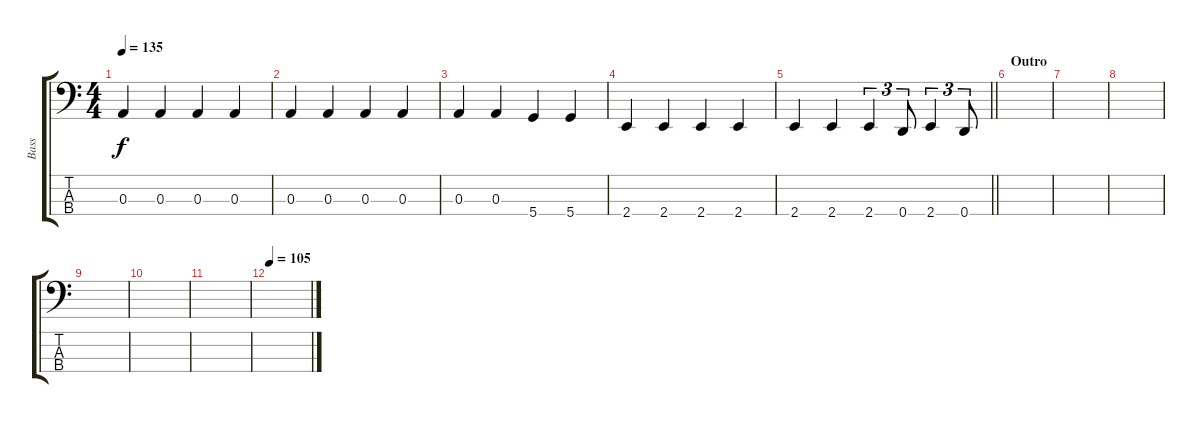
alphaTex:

\track ("Bass" "Bass") {instrument electricbassfinger}
\staff {score tabs}
\tuning (G2 D2 A1 D1) {hide}
\ts (4 4)
\tempo 135
\clef f4
\ks c
0.3.4{dy f} 0.3.4 0.3.4 0.3.4 |
0.3.4 0.3.4 0.3.4 0.3.4 |
0.3.4 0.3.4 5.4.4 5.4.4 |
2.4.4 2.4.4 2.4.4 2.4.4 |
\barLineRight lightlight
2.4.4 2.4.4 2.4.4{tu (3 2)} 0.4.8{tu (3 2)} 2.4.4{tu (3 2)} 0.4.8{tu (3 2)} |
\section ("" "Outro")
|
|
|
|
|
|
\tempo 110
\tempo 105
